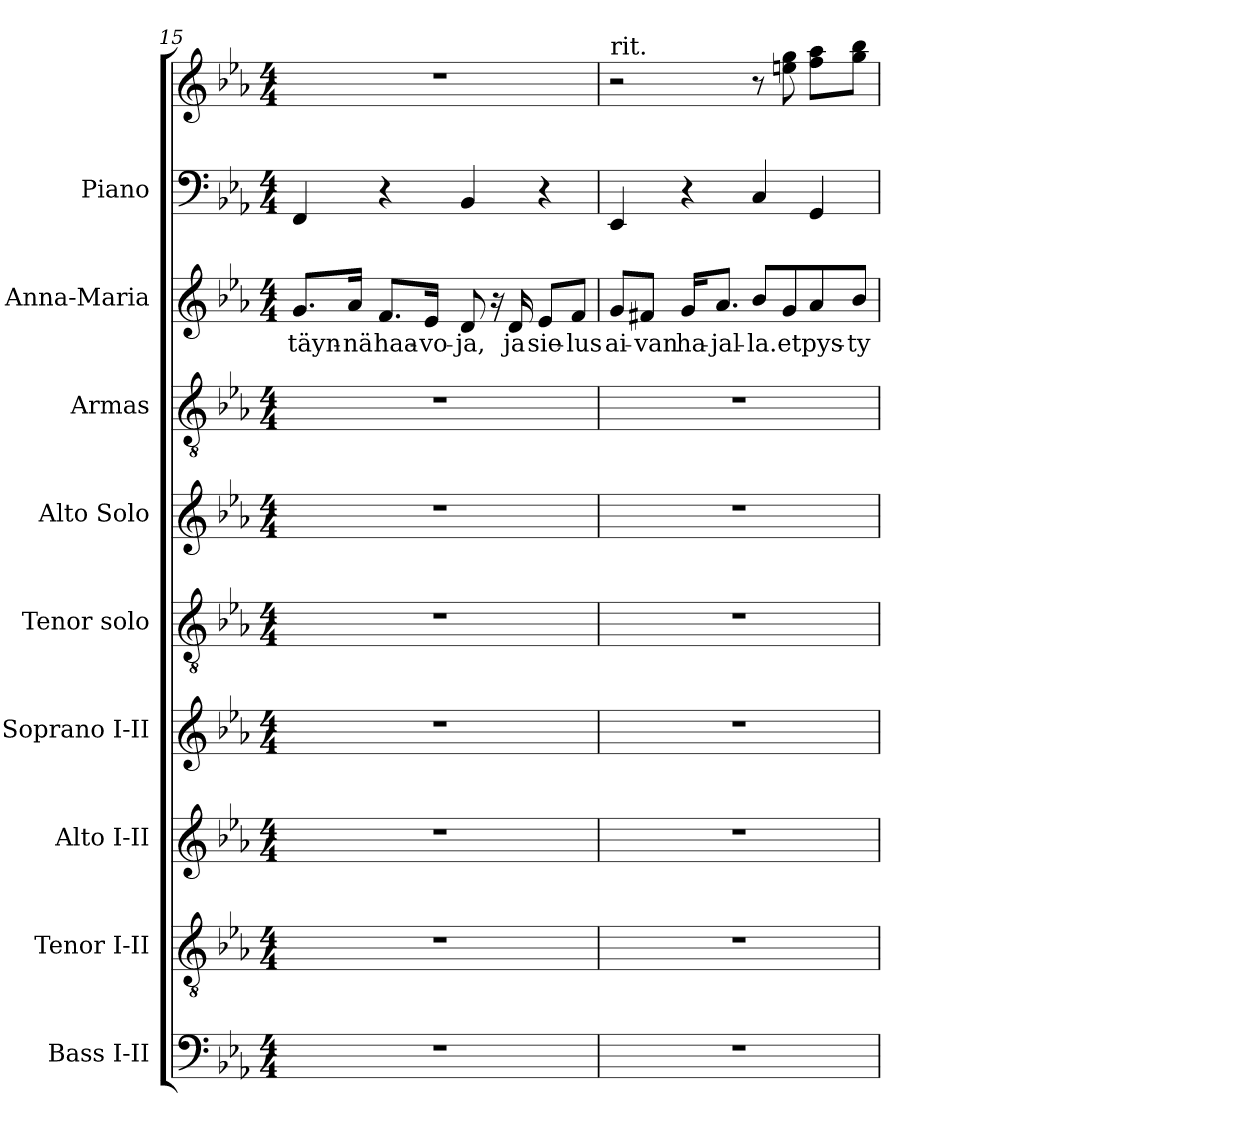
**kern	**kern	**kern	**kern	**kern	**kern	**kern	**kern	**text	**kern	**kern
*part9	*part8	*part7	*part6	*part5	*part4	*part3	*part2	*part2	*part1	*part1
*staff10	*staff9	*staff8	*staff7	*staff6	*staff5	*staff4	*staff3	*staff3	*staff2	*staff1
*I"Bass I-II	*I"Tenor I-II	*I"Alto I-II	*I"Soprano I-II	*I"Tenor solo	*I"Alto Solo	*I"Armas	*I"Anna-Maria	*	*I"Piano	*
*I'B.	*I'T.	*I'A.	*I'S.	*I'T. Solo	*I'A. Solo	*I'Armas	*I'A-M	*	*I'Pno.	*
!!LO:LB:g=z
*clefF4	*clefGv2	*clefG2	*clefG2	*clefGv2	*clefG2	*clefGv2	*clefG2	*	*clefF4	*clefG2
*	*ITrd7c12	*	*	*ITrd7c12	*	*ITrd7c12	*	*	*	*
*k[b-e-a-]	*k[b-e-a-]	*k[b-e-a-]	*k[b-e-a-]	*k[b-e-a-]	*k[b-e-a-]	*k[b-e-a-]	*k[b-e-a-]	*	*k[b-e-a-]	*k[b-e-a-]
*E-:	*E-:	*E-:	*E-:	*E-:	*E-:	*E-:	*E-:	*	*E-:	*E-:
*M4/4	*M4/4	*M4/4	*M4/4	*M4/4	*M4/4	*M4/4	*M4/4	*	*M4/4	*M4/4
=15	=15	=15	=15	=15	=15	=15	=15	=15	=15	=15
!	!	!	!	!	!	!	!	!LO:LY:b:color=#000000	!	!
1r	1r	1r	1r	1r	1r	1r	8.gi/L	täyn-	4FFi/	1r
!	!	!	!	!	!	!	!	!LO:LY:b:color=#000000	!	!
.	.	.	.	.	.	.	16a-i/Jk	-nä	.	.
!	!	!	!	!	!	!	!	!LO:LY:b:color=#000000	!	!
.	.	.	.	.	.	.	8.fi/L	haa-	4r	.
!	!	!	!	!	!	!	!	!LO:LY:b:color=#000000	!	!
.	.	.	.	.	.	.	16e-i/Jk	-vo-	.	.
!	!	!	!	!	!	!	!	!LO:LY:b:color=#000000	!	!
.	.	.	.	.	.	.	8di/	-ja,	4BB-i/	.
.	.	.	.	.	.	.	16r	.	.	.
!	!	!	!	!	!	!	!	!LO:LY:b:color=#000000	!	!
.	.	.	.	.	.	.	16di/	ja	.	.
!	!	!	!	!	!	!	!	!LO:LY:b:color=#000000	!	!
.	.	.	.	.	.	.	8e-i/L	sie-	4r	.
!	!	!	!	!	!	!	!	!LO:LY:b:color=#000000	!	!
.	.	.	.	.	.	.	8fi/J	-lus	.	.
=16	=16	=16	=16	=16	=16	=16	=16	=16	=16	=16
!	!	!	!	!	!	!	!	!	!	!LO:TX:t=rit.
!	!	!	!	!	!	!	!	!LO:LY:b:color=#000000	!	!
1r	1r	1r	1r	1r	1r	1r	8gi/L	ai-	4EE-i/	2r
!	!	!	!	!	!	!	!	!LO:LY:b:color=#000000	!	!
.	.	.	.	.	.	.	8f#Xi/J	-van	.	.
!	!	!	!	!	!	!	!	!LO:LY:b:color=#000000	!	!
.	.	.	.	.	.	.	16gi/KL	ha-	4r	.
!	!	!	!	!	!	!	!	!LO:LY:b:color=#000000	!	!
.	.	.	.	.	.	.	8.a-i/J	-jal-	.	.
!	!	!	!	!	!	!	!	!LO:LY:b:color=#000000	!	!
.	.	.	.	.	.	.	8b-i/L	-la.	4Ci/	8r
!	!	!	!	!	!	!	!	!LO:LY:b:color=#000000	!	!
.	.	.	.	.	.	.	8gi/	et	.	8eeni\ 8ggi
!	!	!	!	!	!	!	!	!LO:LY:b:color=#000000	!	!
.	.	.	.	.	.	.	8a-i/	pys-	4GGi/	8ffi\ 8aa-iL
!	!	!	!	!	!	!	!	!LO:LY:b:color=#000000	!	!
.	.	.	.	.	.	.	8b-i/J	-ty	.	8ggi\ 8bb-iJ
=	=	=	=	=	=	=	=	=	=	=
*-	*-	*-	*-	*-	*-	*-	*-	*-	*-	*-
